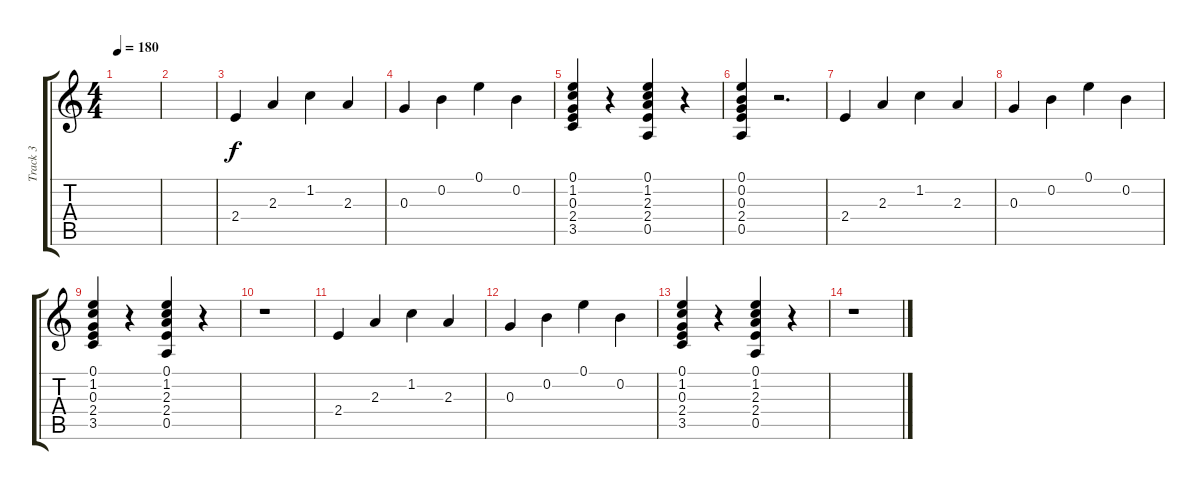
\track ("Track 3" "Track 3") {instrument overdrivenguitar}
\staff {score tabs}
\tuning (E4 B3 G3 D3 A2 E2) {hide}
\ts (4 4)
\tempo 180
\clef g2
\ks c
|
|
2.4.4{volume 7} 2.3.4 1.2.4 2.3.4 |
0.3.4 0.2.4 0.1.4 0.2.4 |
(0.1 1.2 0.3 2.4 3.5).4 r.4 (0.1 1.2 2.3 2.4 0.5).4 r.4 |
(0.1 0.2 0.3 2.4 0.5).4 r.2{d} |
2.4.4{volume 13} 2.3.4 1.2.4 2.3.4 |
0.3.4 0.2.4 0.1.4 0.2.4 |
(0.1 1.2 0.3 2.4 3.5).4 r.4 (0.1 1.2 2.3 2.4 0.5).4 r.4 |
r.1 |
2.4.4{volume 13} 2.3.4 1.2.4 2.3.4 |
0.3.4 0.2.4 0.1.4 0.2.4 |
(0.1 1.2 0.3 2.4 3.5).4 r.4 (0.1 1.2 2.3 2.4 0.5).4 r.4 |
r.1
